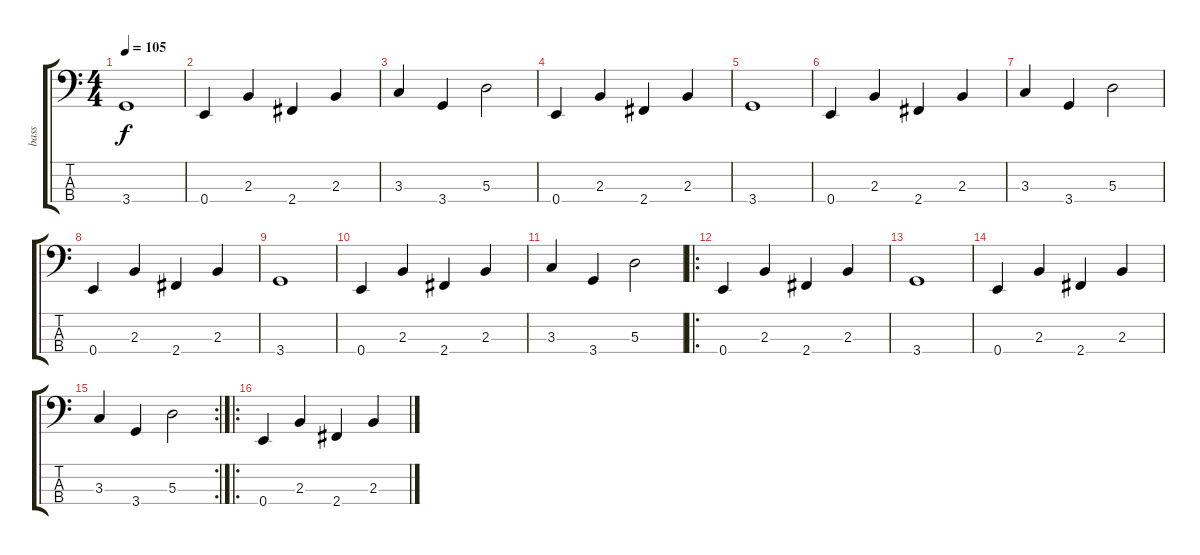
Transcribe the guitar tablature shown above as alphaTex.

\track ("bass" "bass") {instrument electricbasspick}
\staff {score tabs}
\tuning (G2 D2 A1 E1) {hide}
\ts (4 4)
\tempo 105
\clef f4
\ks c
3.4.1{dy f} |
0.4.4 2.3.4 2.4.4 2.3.4 |
3.3.4 3.4.4 5.3.2 |
0.4.4 2.3.4 2.4.4 2.3.4 |
3.4.1 |
0.4.4 2.3.4 2.4.4 2.3.4 |
3.3.4 3.4.4 5.3.2 |
0.4.4 2.3.4 2.4.4 2.3.4 |
3.4.1 |
0.4.4 2.3.4 2.4.4 2.3.4 |
3.3.4 3.4.4 5.3.2 |
\ro
0.4.4 2.3.4 2.4.4 2.3.4 |
3.4.1 |
0.4.4 2.3.4 2.4.4 2.3.4 |
\rc 2
3.3.4 3.4.4 5.3.2 |
\ro
0.4.4 2.3.4 2.4.4 2.3.4
